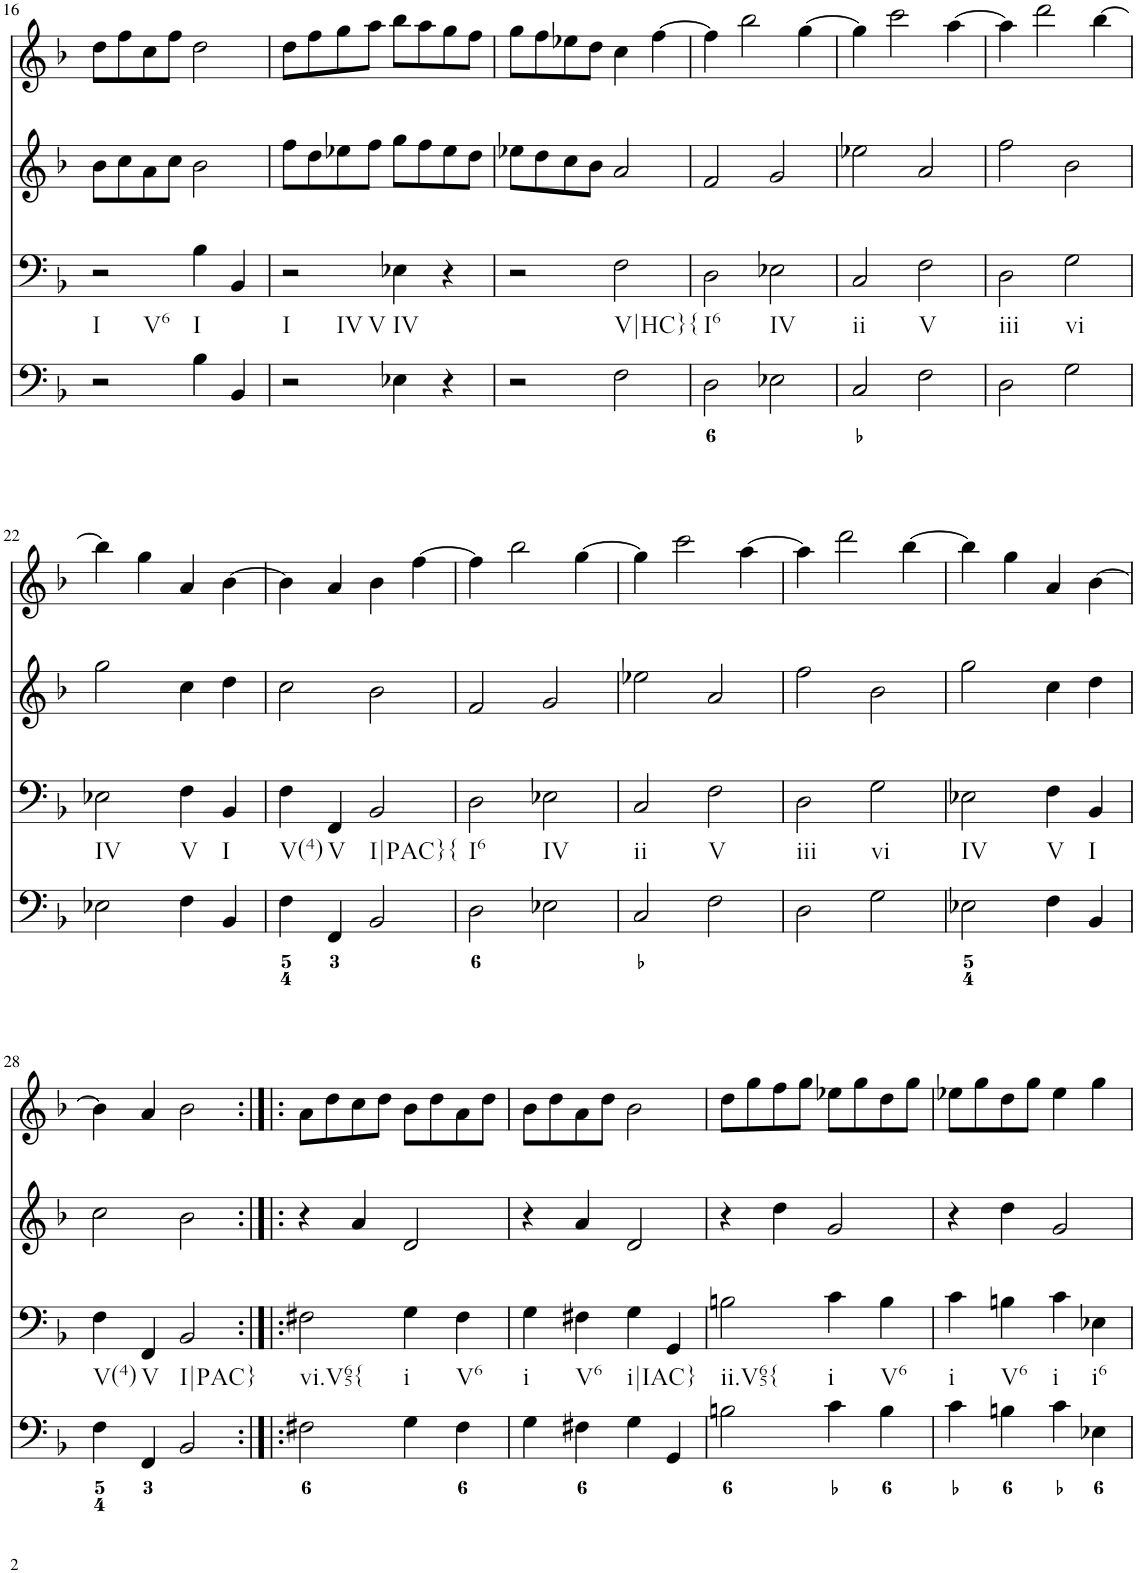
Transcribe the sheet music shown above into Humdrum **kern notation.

**kern	**kern	**kern	**kern
*part4	*part3	*part2	*part1
*staff4	*staff3	*staff2	*staff1
*I"Piano	*I"Piano	*I"Piano	*I"Piano
*I'Pno	*I'Pno	*I'Pno	*I'Pno
!!LO:PB:g=z
*clefF4	*clefF4	*clefG2	*clefG2
*k[b-]	*k[b-]	*k[b-]	*k[b-]
*d:	*d:	*d:	*d:
*M2/2	*M2/2	*M2/2	*M2/2
*met(c|)	*met(c|)	*met(c|)	*met(c|)
=16	=16	=16	=16
!	!LO:TX:b:t=I	!	!
!	!LO:TX:b:t=V6	!	!
2r	2r	8b-\L	8dd\L
.	.	8cc\	8ff\
.	.	8a\	8cc\
.	.	8cc\J	8ff\J
!	!LO:TX:b:t=I	!	!
4B-\	4B-\	2b-\	2dd\
4BB-/	4BB-/	.	.
=17	=17	=17	=17
!	!LO:TX:b:t=I	!	!
!	!LO:TX:b:t=IV	!	!
!	!LO:TX:b:t=V	!	!
2r	2r	8ff\L	8dd\L
.	.	8dd\	8ff\
.	.	8ee-X\	8gg\
.	.	8ff\J	8aa\J
!	!LO:TX:b:t=IV	!	!
4E-X\	4E-X\	8gg\L	8bb-\L
.	.	8ff\	8aa\
4r	4r	8ee-\	8gg\
.	.	8dd\J	8ff\J
=18	=18	=18	=18
2r	2r	8ee-X\L	8gg\L
.	.	8dd\	8ff\
.	.	8cc\	8ee-X\
.	.	8b-\J	8dd\J
!	!LO:TX:b:t=V|HC}{	!	!
2F\	2F\	2a/	4cc\
.	.	.	[4ff\
=19	=19	=19	=19
!	!LO:TX:b:t=I6	!	!
2D\	2D\	2f/	4ff\]
.	.	.	2bb-\
!	!LO:TX:b:t=IV	!	!
2E-X\	2E-X\	2g/	.
.	.	.	[4gg\
=20	=20	=20	=20
!	!LO:TX:b:t=ii	!	!
2C/	2C/	2ee-X\	4gg\]
.	.	.	2ccc\
!	!LO:TX:b:t=V	!	!
2F\	2F\	2a/	.
.	.	.	[4aa\
=21	=21	=21	=21
!	!LO:TX:b:t=iii	!	!
2D\	2D\	2ff\	4aa\]
.	.	.	2ddd\
!	!LO:TX:b:t=vi	!	!
2G\	2G\	2b-\	.
.	.	.	[4bb-\
!!LO:LB:g=z
=22	=22	=22	=22
!	!LO:TX:b:t=IV	!	!
2E-X\	2E-X\	2gg\	4bb-\]
.	.	.	4gg\
!	!LO:TX:b:t=V	!	!
4F\	4F\	4cc\	4a/
!	!LO:TX:b:t=I	!	!
4BB-/	4BB-/	4dd\	[4b-\
=23	=23	=23	=23
!	!LO:TX:b:t=V(4)	!	!
4F\	4F\	2cc\	4b-\]
!	!LO:TX:b:t=V	!	!
4FF/	4FF/	.	4a/
!	!LO:TX:b:t=I|PAC}{	!	!
2BB-/	2BB-/	2b-\	4b-\
.	.	.	[4ff\
=24	=24	=24	=24
!	!LO:TX:b:t=I6	!	!
2D\	2D\	2f/	4ff\]
.	.	.	2bb-\
!	!LO:TX:b:t=IV	!	!
2E-X\	2E-X\	2g/	.
.	.	.	[4gg\
=25	=25	=25	=25
!	!LO:TX:b:t=ii	!	!
2C/	2C/	2ee-X\	4gg\]
.	.	.	2ccc\
!	!LO:TX:b:t=V	!	!
2F\	2F\	2a/	.
.	.	.	[4aa\
=26	=26	=26	=26
!	!LO:TX:b:t=iii	!	!
2D\	2D\	2ff\	4aa\]
.	.	.	2ddd\
!	!LO:TX:b:t=vi	!	!
2G\	2G\	2b-\	.
.	.	.	[4bb-\
=27	=27	=27	=27
!	!LO:TX:b:t=IV	!	!
2E-X\	2E-X\	2gg\	4bb-\]
.	.	.	4gg\
!	!LO:TX:b:t=V	!	!
4F\	4F\	4cc\	4a/
!	!LO:TX:b:t=I	!	!
4BB-/	4BB-/	4dd\	[4b-\
!!LO:LB:g=z
=28	=28	=28	=28
!	!LO:TX:b:t=V(4)	!	!
4F\	4F\	2cc\	4b-\]
!	!LO:TX:b:t=V	!	!
4FF/	4FF/	.	4a/
!	!LO:TX:b:t=I|PAC}	!	!
2BB-/	2BB-/	2b-\	2b-\
=29:|!|:	=29:|!|:	=29:|!|:	=29:|!|:
!	!LO:TX:b:t=vi.V65{	!	!
2F#X\	2F#X\	4r	8a\L
.	.	.	8dd\
.	.	4a/	8cc\
.	.	.	8dd\J
!	!LO:TX:b:t=i	!	!
4G\	4G\	2d/	8b-\L
.	.	.	8dd\
!	!LO:TX:b:t=V6	!	!
4F#\	4F#\	.	8a\
.	.	.	8dd\J
=30	=30	=30	=30
!	!LO:TX:b:t=i	!	!
4G\	4G\	4r	8b-\L
.	.	.	8dd\
!	!LO:TX:b:t=V6	!	!
4F#X\	4F#X\	4a/	8a\
.	.	.	8dd\J
!	!LO:TX:b:t=i|IAC}	!	!
4G\	4G\	2d/	2b-\
4GG/	4GG/	.	.
=31	=31	=31	=31
!	!LO:TX:b:t=ii.V65{	!	!
2Bn\	2Bn\	4r	8dd\L
.	.	.	8gg\
.	.	4dd\	8ff\
.	.	.	8gg\J
!	!LO:TX:b:t=i	!	!
4c\	4c\	2g/	8ee-X\L
.	.	.	8gg\
!	!LO:TX:b:t=V6	!	!
4B\	4B\	.	8dd\
.	.	.	8gg\J
=32	=32	=32	=32
!	!LO:TX:b:t=i	!	!
4c\	4c\	4r	8ee-X\L
.	.	.	8gg\
!	!LO:TX:b:t=V6	!	!
4Bn\	4Bn\	4dd\	8dd\
.	.	.	8gg\J
!	!LO:TX:b:t=i	!	!
4c\	4c\	2g/	4ee-\
!	!LO:TX:b:t=i6	!	!
4E-X\	4E-X\	.	4gg\
=	=	=	=
*-	*-	*-	*-
